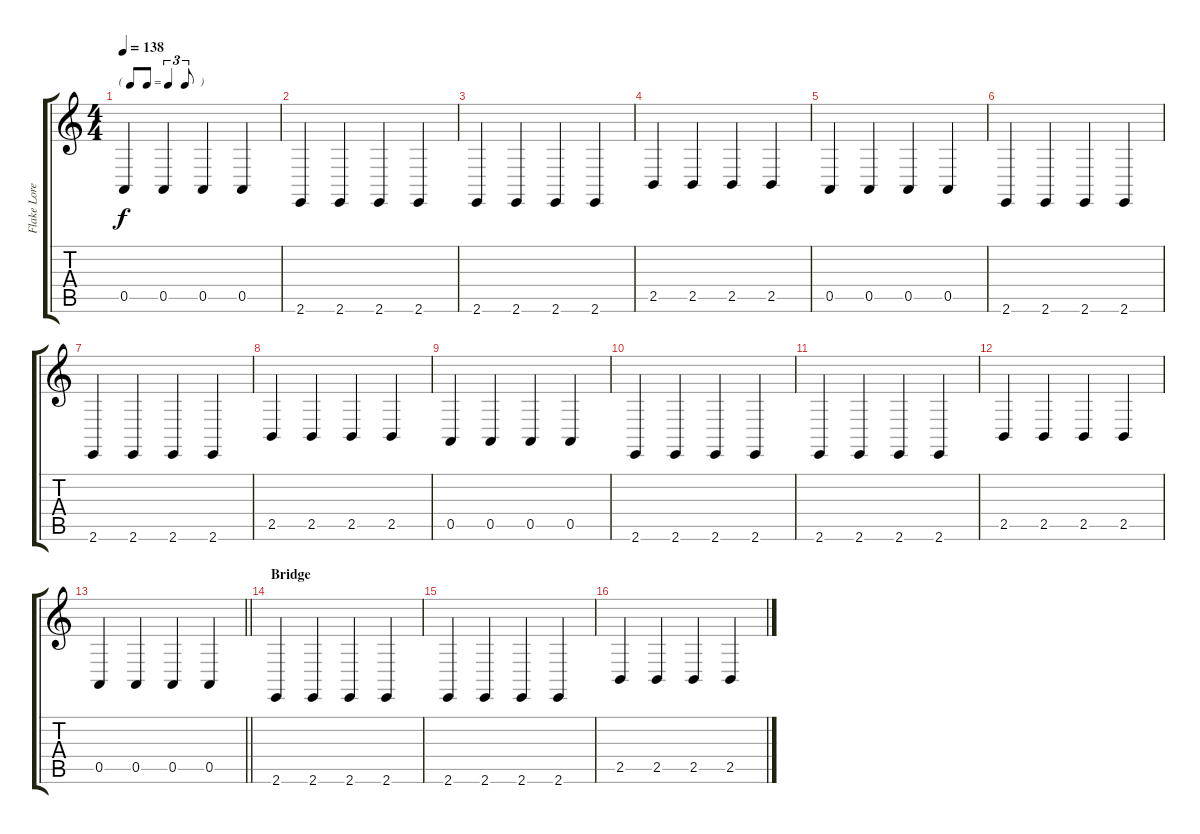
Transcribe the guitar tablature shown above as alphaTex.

\track ("Flake Lorenz [Keyboard LH]" "Flake Lore") {instrument pad3polysynth}
\staff {score tabs}
\tuning (E4 B3 G3 D3 A2 D2) {hide}
\ts (4 4)
\tf triplet8th
\tempo 138
\clef g2
\ks c
0.5.4{dy f} 0.5.4 0.5.4 0.5.4 |
2.6.4 2.6.4 2.6.4 2.6.4 |
2.6.4 2.6.4 2.6.4 2.6.4 |
2.5.4 2.5.4 2.5.4 2.5.4 |
0.5.4 0.5.4 0.5.4 0.5.4 |
2.6.4 2.6.4 2.6.4 2.6.4 |
2.6.4 2.6.4 2.6.4 2.6.4 |
2.5.4 2.5.4 2.5.4 2.5.4 |
0.5.4 0.5.4 0.5.4 0.5.4 |
2.6.4 2.6.4 2.6.4 2.6.4 |
2.6.4 2.6.4 2.6.4 2.6.4 |
2.5.4 2.5.4 2.5.4 2.5.4 |
\barLineRight lightlight
0.5.4 0.5.4 0.5.4 0.5.4 |
\section ("" "Bridge")
2.6.4{volume 11} 2.6.4 2.6.4 2.6.4 |
2.6.4 2.6.4 2.6.4 2.6.4 |
2.5.4 2.5.4 2.5.4 2.5.4
